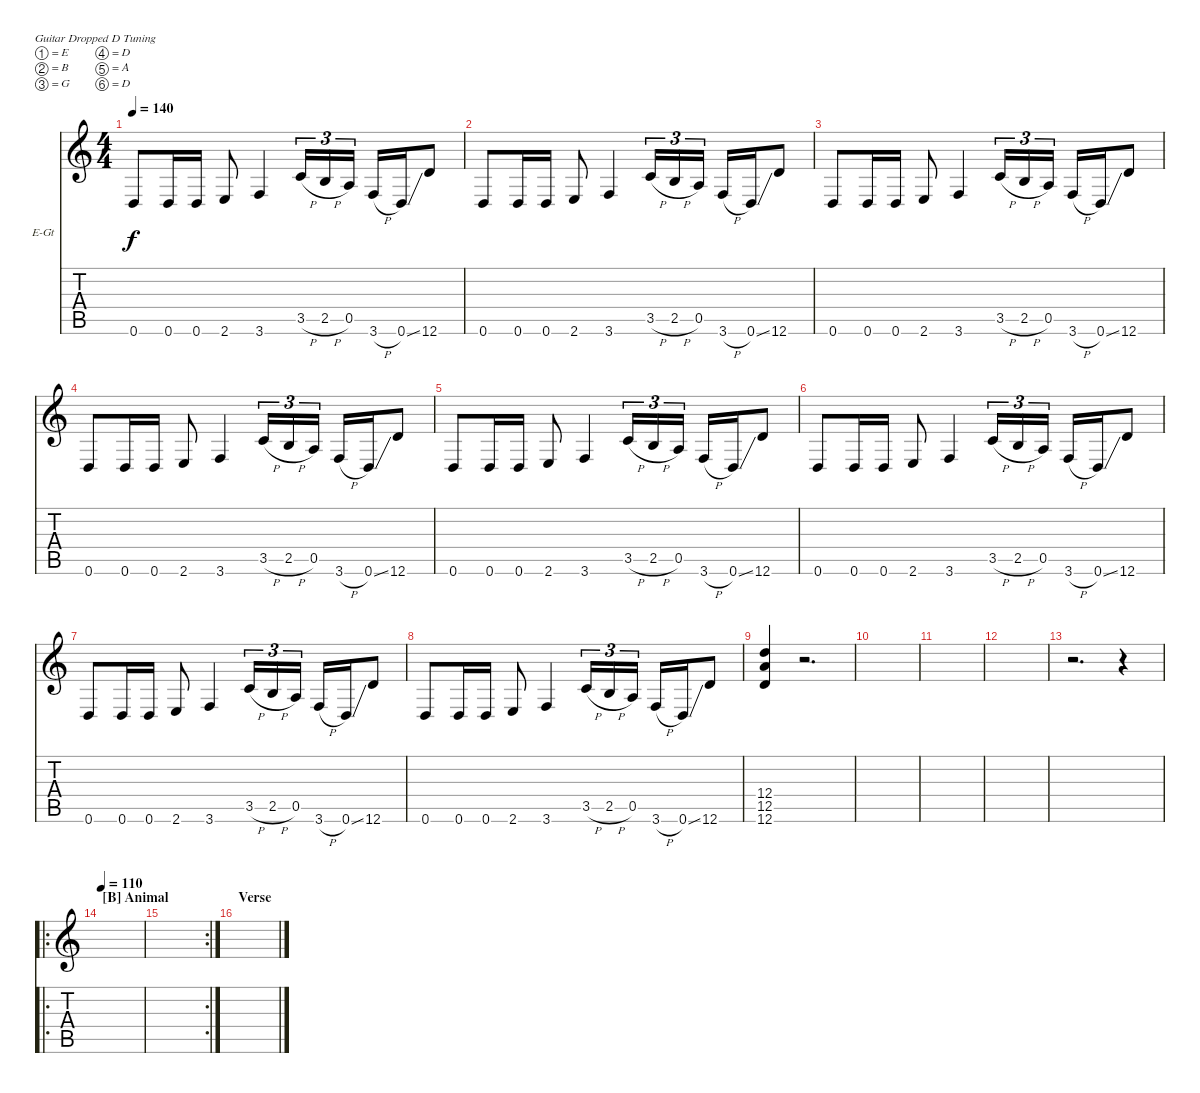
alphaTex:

\defaultSystemsLayout 4
\bracketExtendMode nobrackets
\firstSystemTrackNameOrientation horizontal
\otherSystemsTrackNameOrientation horizontal
\track ("Stone Gossard (Drop D)" "E-Gt") {instrument overdrivenguitar}
\staff {score tabs}
\tuning (E4 B3 G3 D3 A2 D2)
\ts (4 4)
\tempo 140
\clef g2
\ks c
0.6.8{dy f} 0.6.16 0.6.16 2.6.8 3.6.4 3.5{h}.16{tu (3 2)} 2.5{h}.16{tu (3 2)} 0.5.16{tu (3 2)} 3.6{h}.16 0.6{ss}.16 12.6.8 |
0.6.8 0.6.16 0.6.16 2.6.8 3.6.4 3.5{h}.16{tu (3 2)} 2.5{h}.16{tu (3 2)} 0.5.16{tu (3 2)} 3.6{h}.16 0.6{ss}.16 12.6.8 |
0.6.8 0.6.16 0.6.16 2.6.8 3.6.4 3.5{h}.16{tu (3 2)} 2.5{h}.16{tu (3 2)} 0.5.16{tu (3 2)} 3.6{h}.16 0.6{ss}.16 12.6.8 |
0.6.8 0.6.16 0.6.16 2.6.8 3.6.4 3.5{h}.16{tu (3 2)} 2.5{h}.16{tu (3 2)} 0.5.16{tu (3 2)} 3.6{h}.16 0.6{ss}.16 12.6.8 |
0.6.8 0.6.16 0.6.16 2.6.8 3.6.4 3.5{h}.16{tu (3 2)} 2.5{h}.16{tu (3 2)} 0.5.16{tu (3 2)} 3.6{h}.16 0.6{ss}.16 12.6.8 |
0.6.8 0.6.16 0.6.16 2.6.8 3.6.4 3.5{h}.16{tu (3 2)} 2.5{h}.16{tu (3 2)} 0.5.16{tu (3 2)} 3.6{h}.16 0.6{ss}.16 12.6.8 |
0.6.8 0.6.16 0.6.16 2.6.8 3.6.4 3.5{h}.16{tu (3 2)} 2.5{h}.16{tu (3 2)} 0.5.16{tu (3 2)} 3.6{h}.16 0.6{ss}.16 12.6.8 |
0.6.8 0.6.16 0.6.16 2.6.8 3.6.4 3.5{h}.16{tu (3 2)} 2.5{h}.16{tu (3 2)} 0.5.16{tu (3 2)} 3.6{h}.16 0.6{ss}.16 12.6.8 |
(12.4 12.5 12.6).4 r.2{d} |
|
|
|
r.2{d} r.4 |
\ro
\section ("B" "Animal")
\tempo 110
|
\rc 2
|
\section ("" "Verse")
